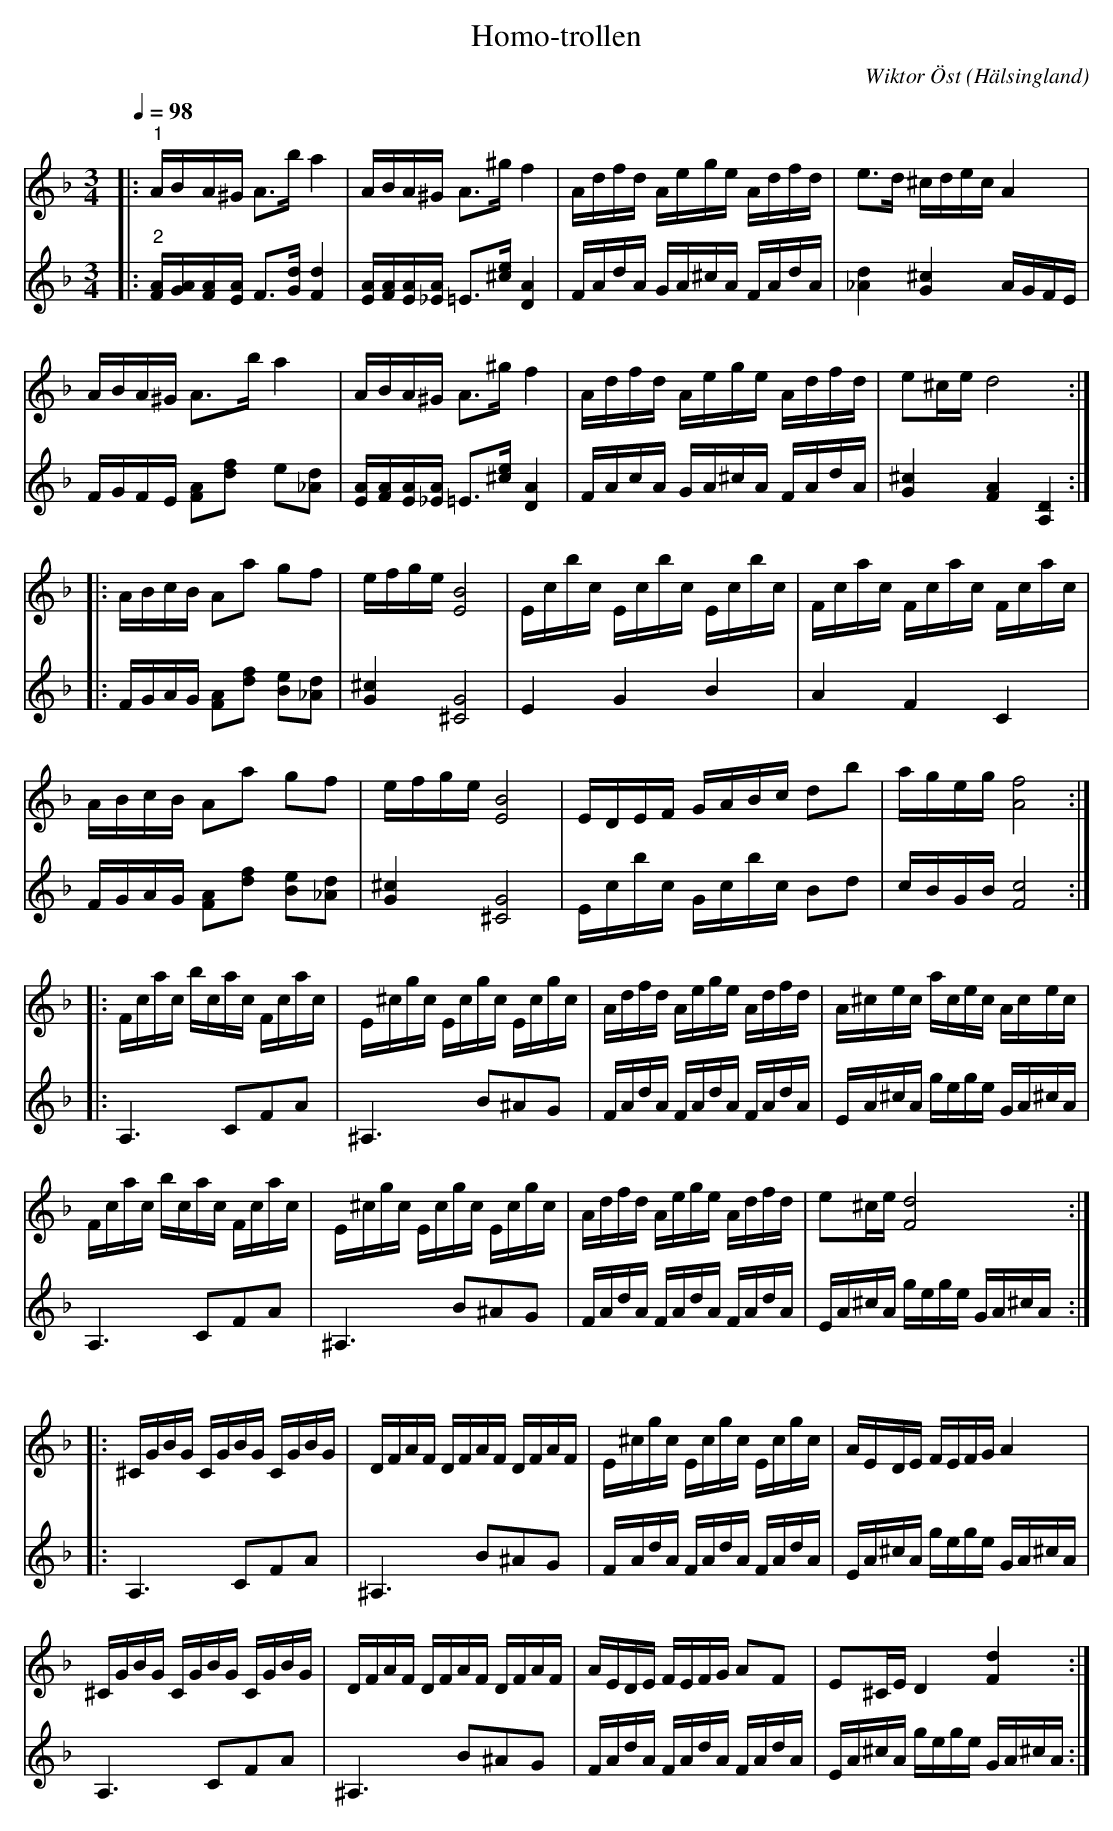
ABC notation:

X:1
T:Homo-trollen
C:Wiktor Öst
O:Hälsingland
L:1/16
Q:1/4=98
M:3/4
K:F
V:1
|:"^1" ABA^G A2>b2 a4 | ABA^G A2>^g2 f4 | Adfd Aege Adfd | e2>d2 ^cdec A4 |
ABA^G A2>b2 a4 | ABA^G A2>^g2 f4 | Adfd Aege Adfd | e2^ce d8 ::
 ABcB A2a2 g2f2 | efge [EB]8 | Ecbc Ecbc Ecbc | Fcac Fcac Fcac |
ABcB A2a2 g2f2 | efge [EB]8 | EDEF GABc d2b2 | ageg [Af]8 ::
Fcac bcac Fcac | E^cgc Ecgc Ecgc | Adfd Aege Adfd | A^cec acec Acec |
Fcac bcac Fcac | E^cgc Ecgc Ecgc | Adfd Aege Adfd |e2^ce [Fd]8 ::
^CGBG CGBG CGBG | DFAF DFAF DFAF | E^cgc Ecgc Ecgc | AEDE FEFG A4 |
^CGBG CGBG CGBG | DFAF DFAF DFAF | AEDE FEFG A2F2 | E2^CE D4 [Fd]4 :|
V:2
|:"^2" [FA][GA][FA][EA] F2>[Gd]2 [Fd]4 | [EA][FA][EA][_EA] =E2>[^ce]2 [DA]4 | FAdA GA^cA FAdA | [_Ad]4 [G^c]4 AGFE |
 FGFE [FA]2[df]2 e2[_Ad]2 | [EA][FA][EA][_EA] =E2>[^ce]2 [DA]4 | FAcA GA^cA FAdA | [G^c]4 [FA]4 [A,D]4 ::
FGAG [FA]2[df]2 [Be]2[_Ad]2 | [G^c]4 [^CG]8 | E4 G4 B4 | A4 F4 C4 |
FGAG [FA]2[df]2 [Be]2[_Ad]2 | [G^c]4 [^CG]8 | Ecbc Gcbc B2d2 | cBGB [Fc]8 ::
A,6 C2F2A2 | ^A,6 B2^A2G2 | FAdA FAdA FAdA | EA^cA gege GA^cA |
A,6 C2F2A2 | ^A,6 B2^A2G2 | FAdA FAdA FAdA | EA^cA gege GA^cA ::
A,6 C2F2A2 | ^A,6 B2^A2G2 | FAdA FAdA FAdA | EA^cA gege GA^cA |
A,6 C2F2A2 | ^A,6 B2^A2G2 | FAdA FAdA FAdA | EA^cA gege GA^cA :|
